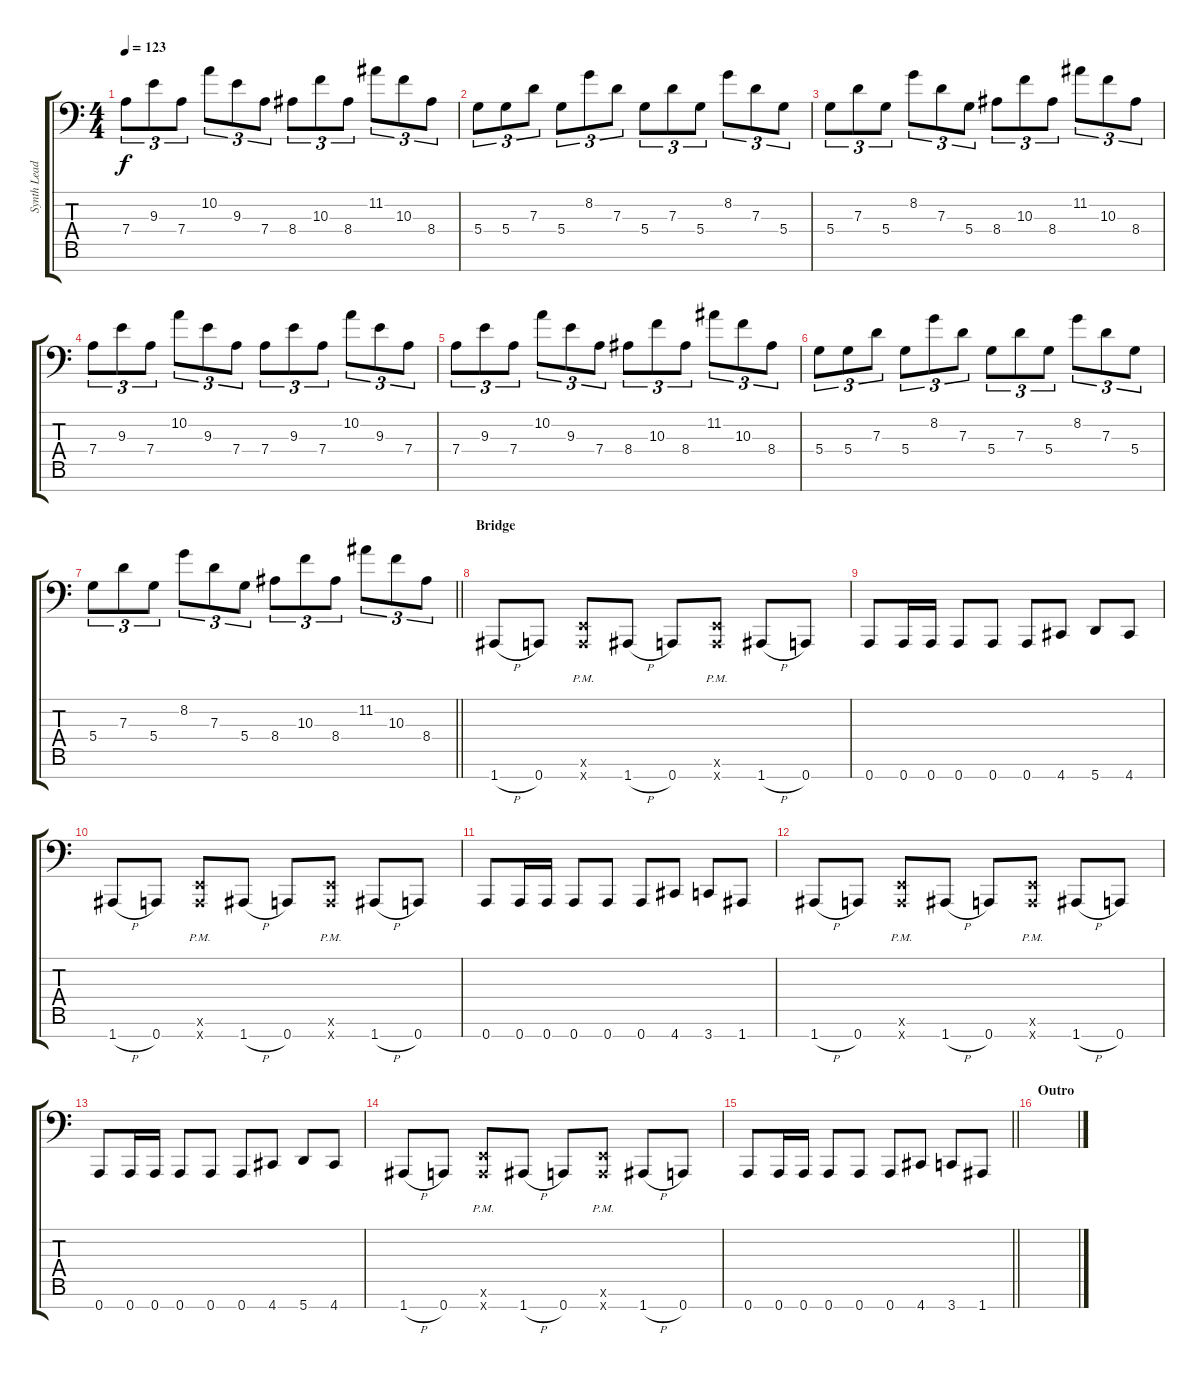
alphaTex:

\track ("Synth Lead" "Synth Lead") {instrument lead2sawtooth}
\staff {score tabs}
\tuning (E4 B3 G3 D3 A2 E2 A1) {hide}
\ts (4 4)
\tempo 123
\clef f4
\ks c
7.4.8{tu (3 2) dy f} 9.3.8{tu (3 2)} 7.4.8{tu (3 2)} 10.2.8{tu (3 2)} 9.3.8{tu (3 2)} 7.4.8{tu (3 2)} 8.4.8{tu (3 2)} 10.3.8{tu (3 2)} 8.4.8{tu (3 2)} 11.2.8{tu (3 2)} 10.3.8{tu (3 2)} 8.4.8{tu (3 2)} |
5.4.8{tu (3 2)} 5.4.8{tu (3 2)} 7.3.8{tu (3 2)} 5.4.8{tu (3 2)} 8.2.8{tu (3 2)} 7.3.8{tu (3 2)} 5.4.8{tu (3 2)} 7.3.8{tu (3 2)} 5.4.8{tu (3 2)} 8.2.8{tu (3 2)} 7.3.8{tu (3 2)} 5.4.8{tu (3 2)} |
5.4.8{tu (3 2)} 7.3.8{tu (3 2)} 5.4.8{tu (3 2)} 8.2.8{tu (3 2)} 7.3.8{tu (3 2)} 5.4.8{tu (3 2)} 8.4.8{tu (3 2)} 10.3.8{tu (3 2)} 8.4.8{tu (3 2)} 11.2.8{tu (3 2)} 10.3.8{tu (3 2)} 8.4.8{tu (3 2)} |
7.4.8{tu (3 2)} 9.3.8{tu (3 2)} 7.4.8{tu (3 2)} 10.2.8{tu (3 2)} 9.3.8{tu (3 2)} 7.4.8{tu (3 2)} 7.4.8{tu (3 2)} 9.3.8{tu (3 2)} 7.4.8{tu (3 2)} 10.2.8{tu (3 2)} 9.3.8{tu (3 2)} 7.4.8{tu (3 2)} |
7.4.8{tu (3 2)} 9.3.8{tu (3 2)} 7.4.8{tu (3 2)} 10.2.8{tu (3 2)} 9.3.8{tu (3 2)} 7.4.8{tu (3 2)} 8.4.8{tu (3 2)} 10.3.8{tu (3 2)} 8.4.8{tu (3 2)} 11.2.8{tu (3 2)} 10.3.8{tu (3 2)} 8.4.8{tu (3 2)} |
5.4.8{tu (3 2)} 5.4.8{tu (3 2)} 7.3.8{tu (3 2)} 5.4.8{tu (3 2)} 8.2.8{tu (3 2)} 7.3.8{tu (3 2)} 5.4.8{tu (3 2)} 7.3.8{tu (3 2)} 5.4.8{tu (3 2)} 8.2.8{tu (3 2)} 7.3.8{tu (3 2)} 5.4.8{tu (3 2)} |
\barLineRight lightlight
5.4.8{tu (3 2)} 7.3.8{tu (3 2)} 5.4.8{tu (3 2)} 8.2.8{tu (3 2)} 7.3.8{tu (3 2)} 5.4.8{tu (3 2)} 8.4.8{tu (3 2)} 10.3.8{tu (3 2)} 8.4.8{tu (3 2)} 11.2.8{tu (3 2)} 10.3.8{tu (3 2)} 8.4.8{tu (3 2)} |
\section ("" "Bridge")
1.7{h}.8 0.7.8 (0.6{x} 0.7{pm x}).8 1.7{h}.8 0.7.8 (0.6{x} 0.7{pm x}).8 1.7{h}.8 0.7.8 |
0.7.8 0.7.16 0.7.16 0.7.8 0.7.8 0.7.8 4.7.8 5.7.8 4.7.8 |
1.7{h}.8 0.7.8 (0.6{x} 0.7{pm x}).8 1.7{h}.8 0.7.8 (0.6{x} 0.7{pm x}).8 1.7{h}.8 0.7.8 |
0.7.8 0.7.16 0.7.16 0.7.8 0.7.8 0.7.8 4.7.8 3.7.8 1.7.8 |
1.7{h}.8 0.7.8 (0.6{x} 0.7{pm x}).8 1.7{h}.8 0.7.8 (0.6{x} 0.7{pm x}).8 1.7{h}.8 0.7.8 |
0.7.8 0.7.16 0.7.16 0.7.8 0.7.8 0.7.8 4.7.8 5.7.8 4.7.8 |
1.7{h}.8 0.7.8 (0.6{x} 0.7{pm x}).8 1.7{h}.8 0.7.8 (0.6{x} 0.7{pm x}).8 1.7{h}.8 0.7.8 |
\barLineRight lightlight
0.7.8 0.7.16 0.7.16 0.7.8 0.7.8 0.7.8 4.7.8 3.7.8 1.7.8 |
\section ("" "Outro")
